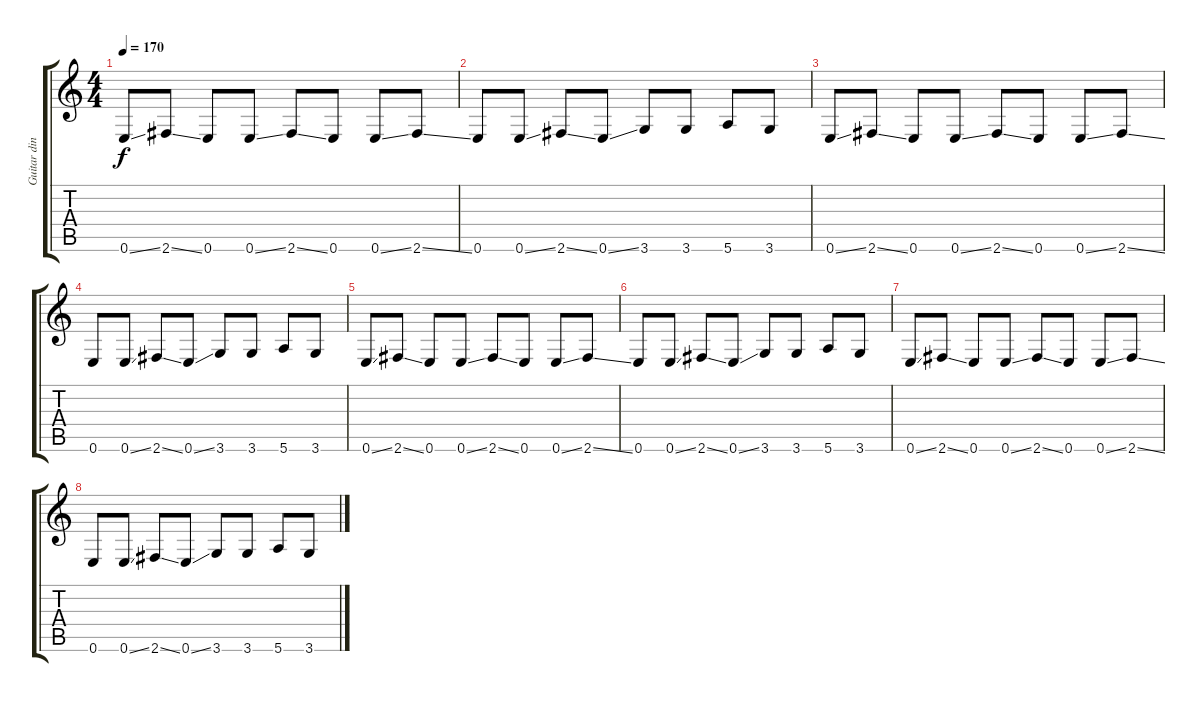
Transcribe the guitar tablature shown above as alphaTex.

\track ("Guitar dinovo" "Guitar din") {instrument distortionguitar}
\staff {score tabs}
\tuning (E4 B3 G3 D3 A2 E2) {hide}
\ts (4 4)
\tempo 170
\clef g2
\ks c
0.6{ss}.8{dy f} 2.6{ss}.8 0.6.8 0.6{ss}.8 2.6{ss}.8 0.6.8 0.6{ss}.8 2.6{ss}.8 |
0.6.8 0.6{ss}.8 2.6{ss}.8 0.6{ss}.8 3.6.8 3.6.8 5.6.8 3.6.8 |
0.6{ss}.8 2.6{ss}.8 0.6.8 0.6{ss}.8 2.6{ss}.8 0.6.8 0.6{ss}.8 2.6{ss}.8 |
0.6.8 0.6{ss}.8 2.6{ss}.8 0.6{ss}.8 3.6.8 3.6.8 5.6.8 3.6.8 |
0.6{ss}.8 2.6{ss}.8 0.6.8 0.6{ss}.8 2.6{ss}.8 0.6.8 0.6{ss}.8 2.6{ss}.8 |
0.6.8 0.6{ss}.8 2.6{ss}.8 0.6{ss}.8 3.6.8 3.6.8 5.6.8 3.6.8 |
0.6{ss}.8 2.6{ss}.8 0.6.8 0.6{ss}.8 2.6{ss}.8 0.6.8 0.6{ss}.8 2.6{ss}.8 |
0.6.8 0.6{ss}.8 2.6{ss}.8 0.6{ss}.8 3.6.8 3.6.8 5.6.8 3.6.8
